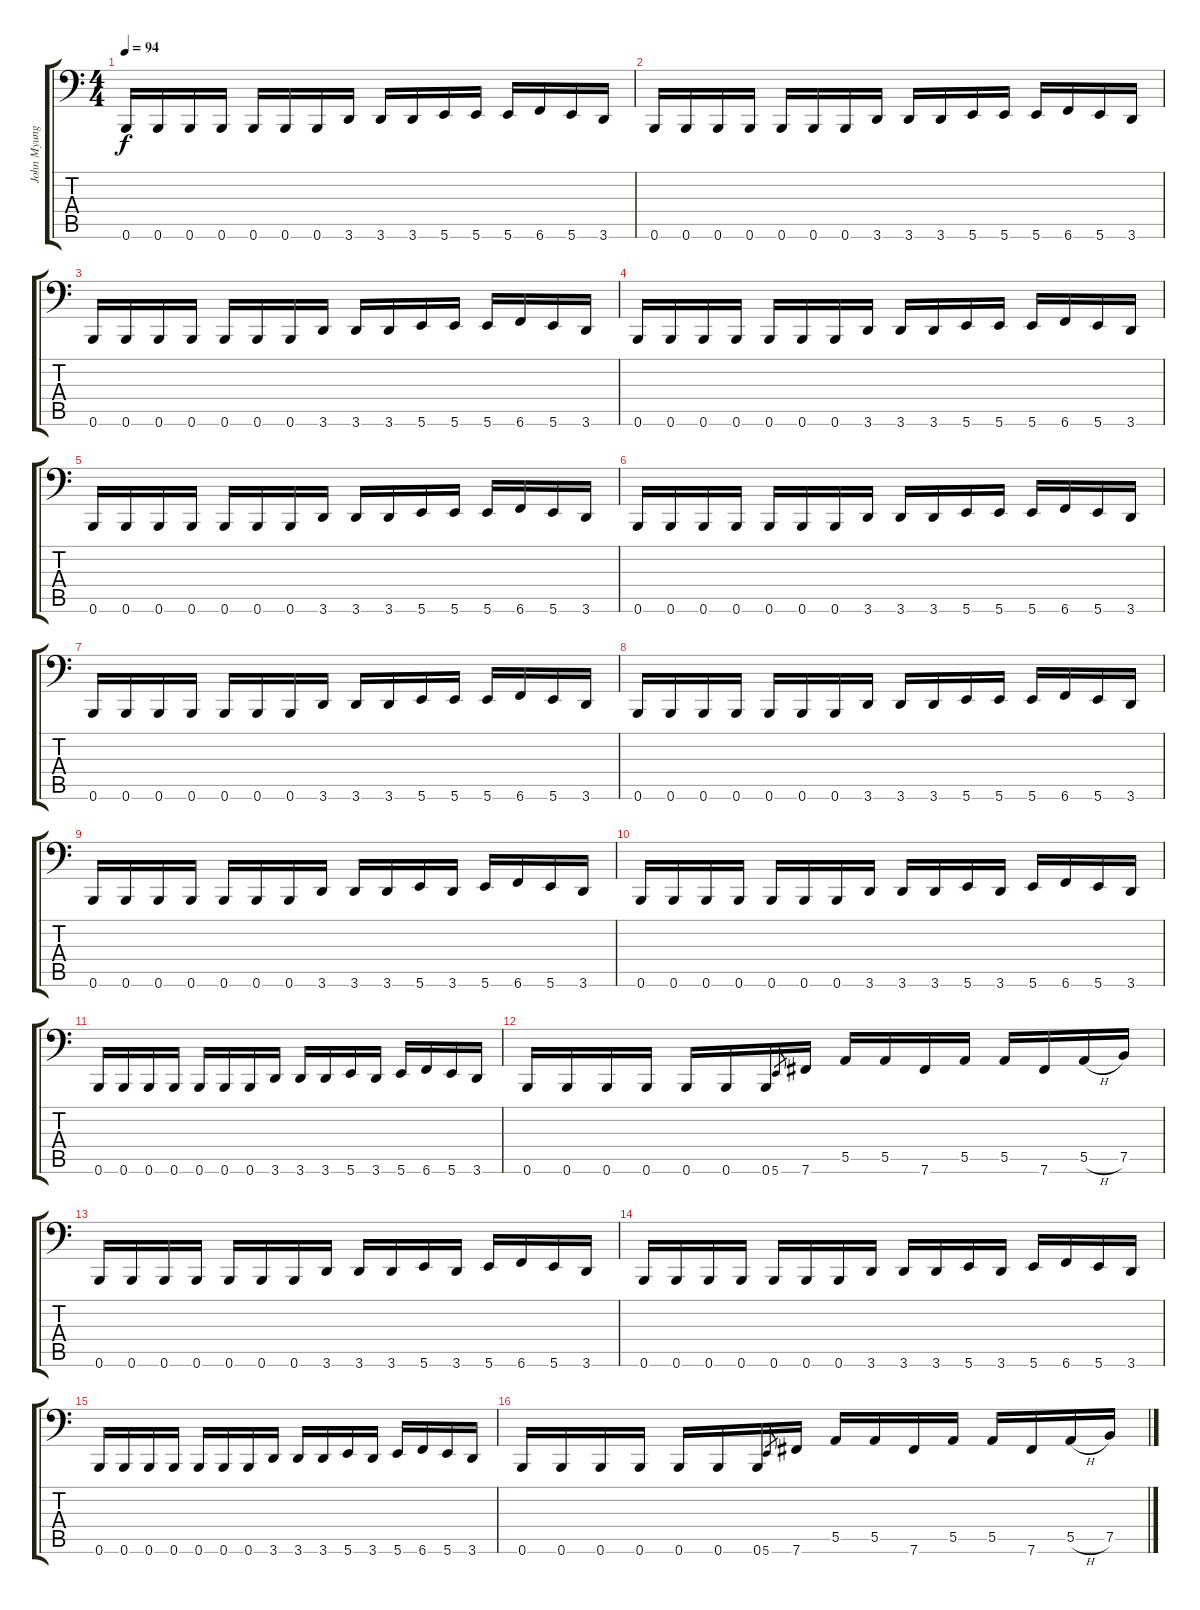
\track ("John Myung - 6 Strings Bass" "John Myung") {instrument electricbassfinger}
\staff {score tabs}
\tuning (C3 G2 D2 A1 E1 B0) {hide}
\ts (4 4)
\tempo 94
\clef f4
\ks c
0.6.16{dy f instrument electricbassfinger} 0.6.16 0.6.16 0.6.16 0.6.16 0.6.16 0.6.16 3.6.16 3.6.16 3.6.16 5.6.16 5.6.16 5.6.16 6.6.16 5.6.16 3.6.16 |
0.6.16 0.6.16 0.6.16 0.6.16 0.6.16 0.6.16 0.6.16 3.6.16 3.6.16 3.6.16 5.6.16 5.6.16 5.6.16 6.6.16 5.6.16 3.6.16 |
0.6.16 0.6.16 0.6.16 0.6.16 0.6.16 0.6.16 0.6.16 3.6.16 3.6.16 3.6.16 5.6.16 5.6.16 5.6.16 6.6.16 5.6.16 3.6.16 |
0.6.16 0.6.16 0.6.16 0.6.16 0.6.16 0.6.16 0.6.16 3.6.16 3.6.16 3.6.16 5.6.16 5.6.16 5.6.16 6.6.16 5.6.16 3.6.16 |
0.6.16 0.6.16 0.6.16 0.6.16 0.6.16 0.6.16 0.6.16 3.6.16 3.6.16 3.6.16 5.6.16 5.6.16 5.6.16 6.6.16 5.6.16 3.6.16 |
0.6.16 0.6.16 0.6.16 0.6.16 0.6.16 0.6.16 0.6.16 3.6.16 3.6.16 3.6.16 5.6.16 5.6.16 5.6.16 6.6.16 5.6.16 3.6.16 |
0.6.16 0.6.16 0.6.16 0.6.16 0.6.16 0.6.16 0.6.16 3.6.16 3.6.16 3.6.16 5.6.16 5.6.16 5.6.16 6.6.16 5.6.16 3.6.16 |
0.6.16 0.6.16 0.6.16 0.6.16 0.6.16 0.6.16 0.6.16 3.6.16 3.6.16 3.6.16 5.6.16 5.6.16 5.6.16 6.6.16 5.6.16 3.6.16 |
0.6.16 0.6.16 0.6.16 0.6.16 0.6.16 0.6.16 0.6.16 3.6.16 3.6.16 3.6.16 5.6.16 3.6.16 5.6.16 6.6.16 5.6.16 3.6.16 |
0.6.16 0.6.16 0.6.16 0.6.16 0.6.16 0.6.16 0.6.16 3.6.16 3.6.16 3.6.16 5.6.16 3.6.16 5.6.16 6.6.16 5.6.16 3.6.16 |
0.6.16 0.6.16 0.6.16 0.6.16 0.6.16 0.6.16 0.6.16 3.6.16 3.6.16 3.6.16 5.6.16 3.6.16 5.6.16 6.6.16 5.6.16 3.6.16 |
0.6.16 0.6.16 0.6.16 0.6.16 0.6.16 0.6.16 0.6.16 5.6.8{gr} 7.6.16 5.5.16 5.5.16 7.6.16 5.5.16 5.5.16 7.6.16 5.5{h}.16 7.5.16 |
0.6.16 0.6.16 0.6.16 0.6.16 0.6.16 0.6.16 0.6.16 3.6.16 3.6.16 3.6.16 5.6.16 3.6.16 5.6.16 6.6.16 5.6.16 3.6.16 |
0.6.16 0.6.16 0.6.16 0.6.16 0.6.16 0.6.16 0.6.16 3.6.16 3.6.16 3.6.16 5.6.16 3.6.16 5.6.16 6.6.16 5.6.16 3.6.16 |
0.6.16 0.6.16 0.6.16 0.6.16 0.6.16 0.6.16 0.6.16 3.6.16 3.6.16 3.6.16 5.6.16 3.6.16 5.6.16 6.6.16 5.6.16 3.6.16 |
0.6.16 0.6.16 0.6.16 0.6.16 0.6.16 0.6.16 0.6.16 5.6.8{gr} 7.6.16 5.5.16 5.5.16 7.6.16 5.5.16 5.5.16 7.6.16 5.5{h}.16 7.5.16
